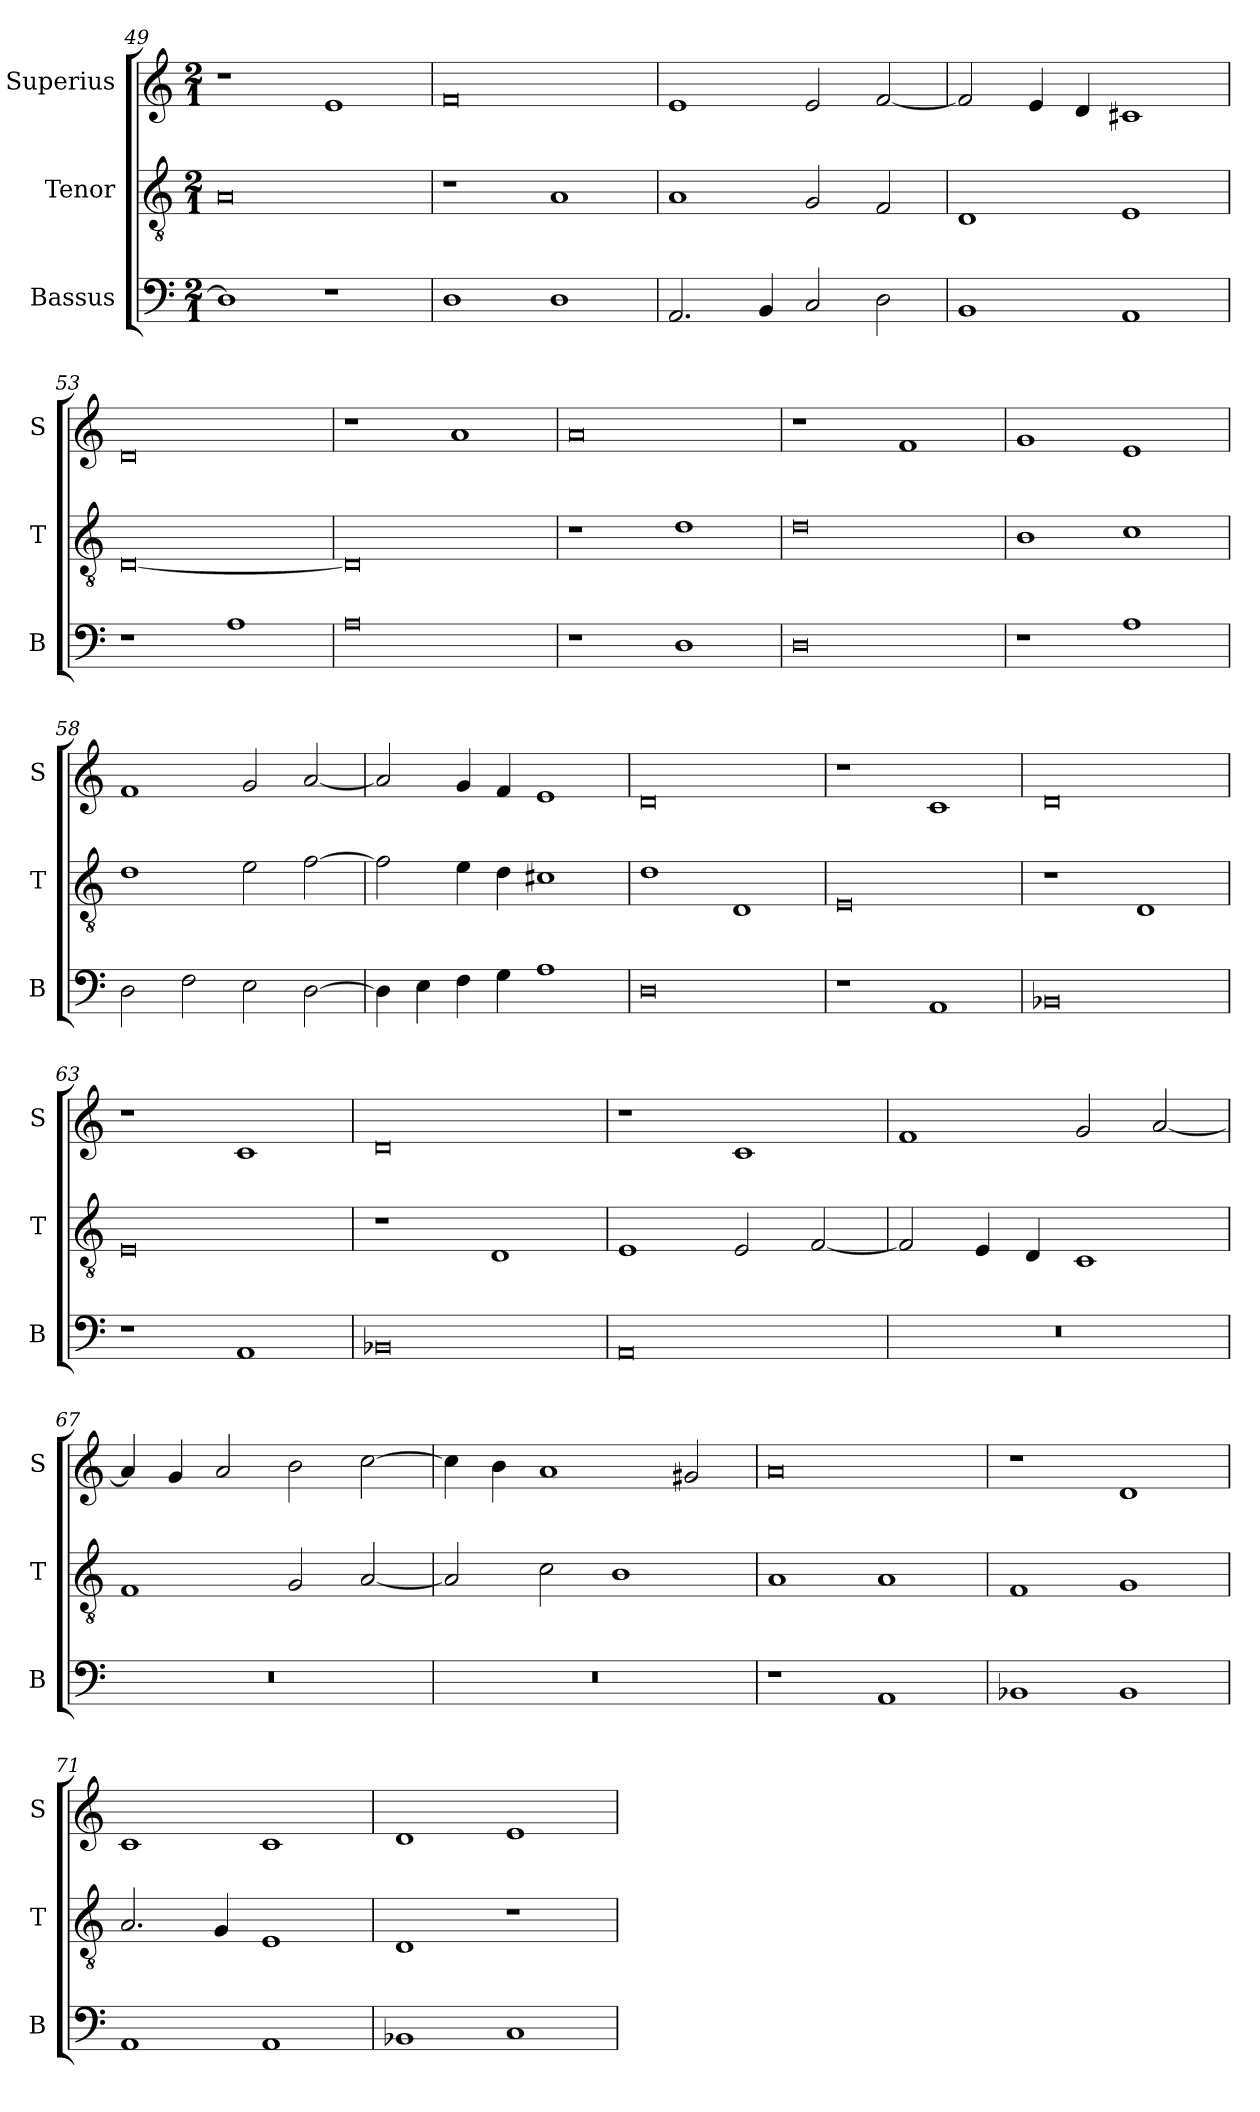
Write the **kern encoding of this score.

**kern	**kern	**kern
*part3	*part2	*part1
*staff3	*staff2	*staff1
*I"Bassus	*I"Tenor	*I"Superius
*I'B	*I'T	*I'S
*clefF4	*clefGv2	*clefG2
*k[]	*k[]	*k[]
*M2/1	*M2/1	*M2/1
=49	=49	=49
1D]	0A	1r
1r	.	1e
=50	=50	=50
1D	1r	0f
1D	1A	.
=51	=51	=51
2.AA/	1A	1e
4BB/	.	.
2C/	2G/	2e/
2D\	2F/	[2f/
=52	=52	=52
1BB	1D	2f/]
.	.	4e/
.	.	4d/
1AA	1E	1c#X
=53	=53	=53
1r	[0D	0d
1A	.	.
=54	=54	=54
0A	0D]	1r
.	.	1a
=55	=55	=55
1r	1r	0a
1D	1d	.
=56	=56	=56
0D	0d	1r
.	.	1f
=57	=57	=57
1r	1B	1g
1A	1c	1e
=58	=58	=58
2D\	1d	1f
2F\	.	.
2E\	2e\	2g/
[2D\	[2f\	[2a/
=59	=59	=59
4D\]	2f\]	2a/]
4E\	.	.
4F\	4e\	4g/
4G\	4d\	4f/
1A	1c#X	1e
=60	=60	=60
0D	1d	0d
.	1D	.
=61	=61	=61
1r	0E	1r
1AA	.	1c
=62	=62	=62
0BB-X	1r	0d
.	1D	.
=63	=63	=63
1r	0E	1r
1AA	.	1c
=64	=64	=64
0BB-X	1r	0d
.	1D	.
=65	=65	=65
0AA	1E	1r
.	2E/	1c
.	[2F/	.
=66	=66	=66
0r	2F/]	1f
.	4E/	.
.	4D/	.
.	1C	2g/
.	.	[2a/
=67	=67	=67
0r	1F	4a/]
.	.	4g/
.	.	2a/
.	2G/	2b\
.	[2A/	[2cc\
=68	=68	=68
0r	2A/]	4cc\]
.	.	4b\
.	2c\	1a
.	1B	.
.	.	2g#X/
=69	=69	=69
1r	1A	0a
1AA	1A	.
=70	=70	=70
1BB-X	1F	1r
1BB-	1G	1d
=71	=71	=71
1AA	2.A/	1c
.	4G/	.
1AA	1E	1c
=72	=72	=72
1BB-X	1D	1d
1C	1r	1e
=	=	=
*-	*-	*-
